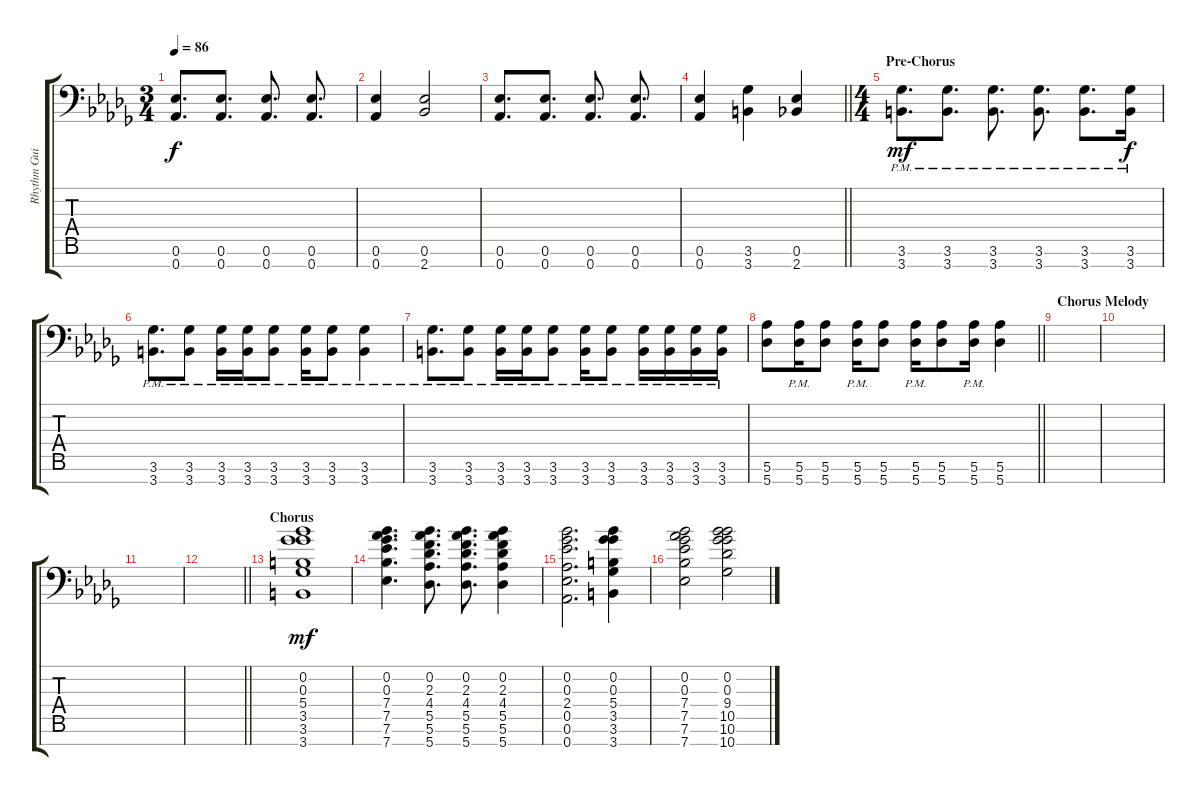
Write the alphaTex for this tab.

\track ("Rhythm Guitar 2" "Rhythm Gui") {instrument distortionguitar}
\staff {score tabs}
\tuning (Eb4 Bb3 Gb3 Db3 Ab2 Eb2 Ab1) {hide}
\ts (3 4)
\tempo 86
\clef f4
\ks bbminor
(0.6 0.7).8{d dy f} (0.6 0.7).8{d} (0.6 0.7).8{d} (0.6 0.7).8{d} |
(0.6 0.7).4 (0.6 2.7).2 |
(0.6 0.7).8{d} (0.6 0.7).8{d} (0.6 0.7).8{d} (0.6 0.7).8{d} |
\barLineRight lightlight
(0.6 0.7).4 (3.6 3.7).4 (0.6 2.7).4 |
\ts (4 4)
\section ("" "Pre-Chorus")
(3.6{pm} 3.7{pm}).8{d dy mf volume 15} (3.6{pm} 3.7{pm}).8{d} (3.6{pm} 3.7{pm}).8{d} (3.6{pm} 3.7{pm}).8{d} (3.6{pm} 3.7{pm}).8{d} (3.6{pm} 3.7{pm}).16{dy f} |
(3.6{pm} 3.7{pm}).8{d} (3.6{pm} 3.7{pm}).8 (3.6{pm} 3.7{pm}).16 (3.6{pm} 3.7{pm}).16 (3.6{pm} 3.7{pm}).8 (3.6{pm} 3.7{pm}).16 (3.6{pm} 3.7{pm}).8 (3.6{pm} 3.7{pm}).4 |
(3.6{pm} 3.7{pm}).8{d} (3.6{pm} 3.7{pm}).8 (3.6{pm} 3.7{pm}).16 (3.6{pm} 3.7{pm}).16 (3.6{pm} 3.7{pm}).8 (3.6{pm} 3.7{pm}).16 (3.6{pm} 3.7{pm}).8 (3.6{pm} 3.7{pm}).16 (3.6{pm} 3.7{pm}).16 (3.6{pm} 3.7{pm}).16 (3.6{pm} 3.7{pm}).16 |
\barLineRight lightlight
(5.6 5.7).8 (5.6{pm} 5.7{pm}).16 (5.6 5.7).8 (5.6{pm} 5.7{pm}).16 (5.6 5.7).8 (5.6{pm} 5.7{pm}).16 (5.6 5.7).8 (5.6{pm} 5.7{pm}).16 (5.6 5.7).4 |
\section ("" "Chorus Melody")
|
|
|
\barLineRight lightlight
|
\section ("" "Chorus")
(0.2 0.3 5.4 3.5 3.6 3.7).1{dy mf volume 13 instrument distortionguitar} |
(0.2 0.3 7.4 7.5 7.6 7.7).4{d} (0.2 2.3 4.4 5.5 5.6 5.7).8{d} (0.2 2.3 4.4 5.5 5.6 5.7).8{d} (0.2 2.3 4.4 5.5 5.6 5.7).4 |
(0.2 0.3 2.4 0.5 0.6 0.7).2{d} (0.2 0.3 5.4 3.5 3.6 3.7).4 |
(0.2 0.3 7.4 7.5 7.6 7.7).2 (0.2 0.3 9.4 10.5 10.6 10.7).2
